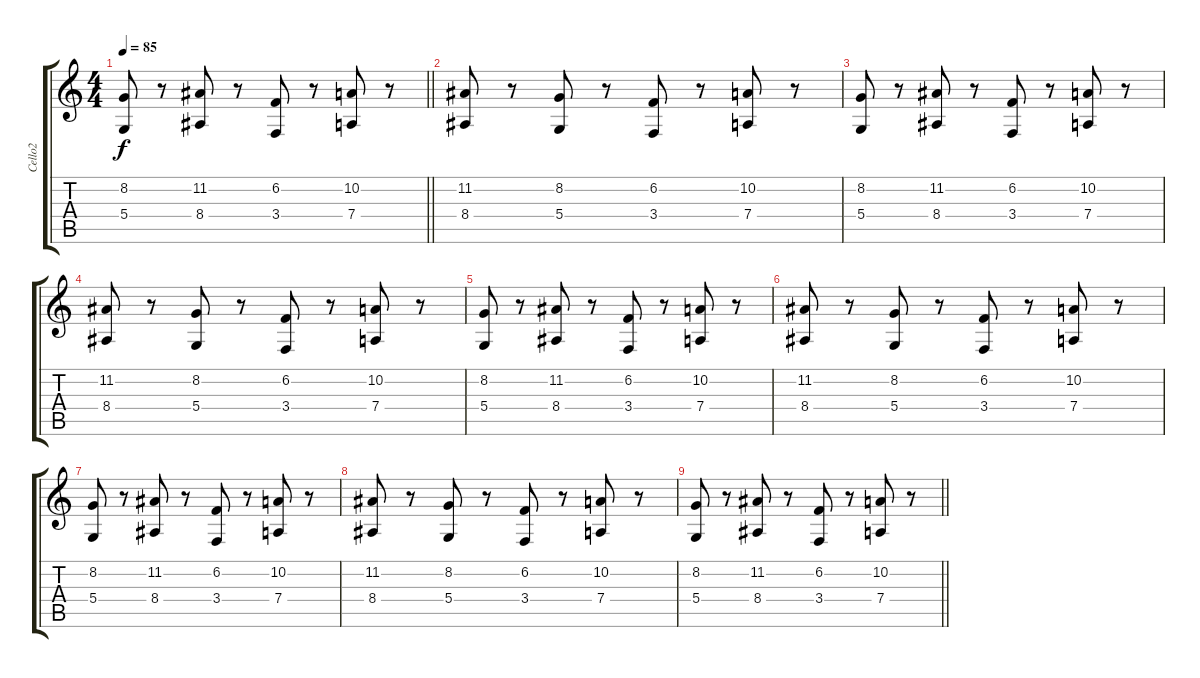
\track ("Cello2" "Cello2") {instrument stringensemble1}
\staff {score tabs}
\tuning (E4 B3 G3 D3 A2 E2) {hide}
\ts (4 4)
\tempo 85
\clef g2
\barLineRight lightlight
\ks c
(8.2 5.4).8{dy f} r.8 (11.2 8.4).8 r.8 (6.2 3.4).8 r.8 (10.2 7.4).8 r.8 |
(11.2 8.4).8 r.8 (8.2 5.4).8 r.8 (6.2 3.4).8 r.8 (10.2 7.4).8 r.8 |
(8.2 5.4).8 r.8 (11.2 8.4).8 r.8 (6.2 3.4).8 r.8 (10.2 7.4).8 r.8 |
(11.2 8.4).8 r.8 (8.2 5.4).8 r.8 (6.2 3.4).8 r.8 (10.2 7.4).8 r.8 |
(8.2 5.4).8 r.8 (11.2 8.4).8 r.8 (6.2 3.4).8 r.8 (10.2 7.4).8 r.8 |
(11.2 8.4).8 r.8 (8.2 5.4).8 r.8 (6.2 3.4).8 r.8 (10.2 7.4).8 r.8 |
(8.2 5.4).8 r.8 (11.2 8.4).8 r.8 (6.2 3.4).8 r.8 (10.2 7.4).8 r.8 |
(11.2 8.4).8 r.8 (8.2 5.4).8 r.8 (6.2 3.4).8 r.8 (10.2 7.4).8 r.8 |
\barLineRight lightlight
(8.2 5.4).8 r.8 (11.2 8.4).8 r.8 (6.2 3.4).8 r.8 (10.2 7.4).8 r.8
